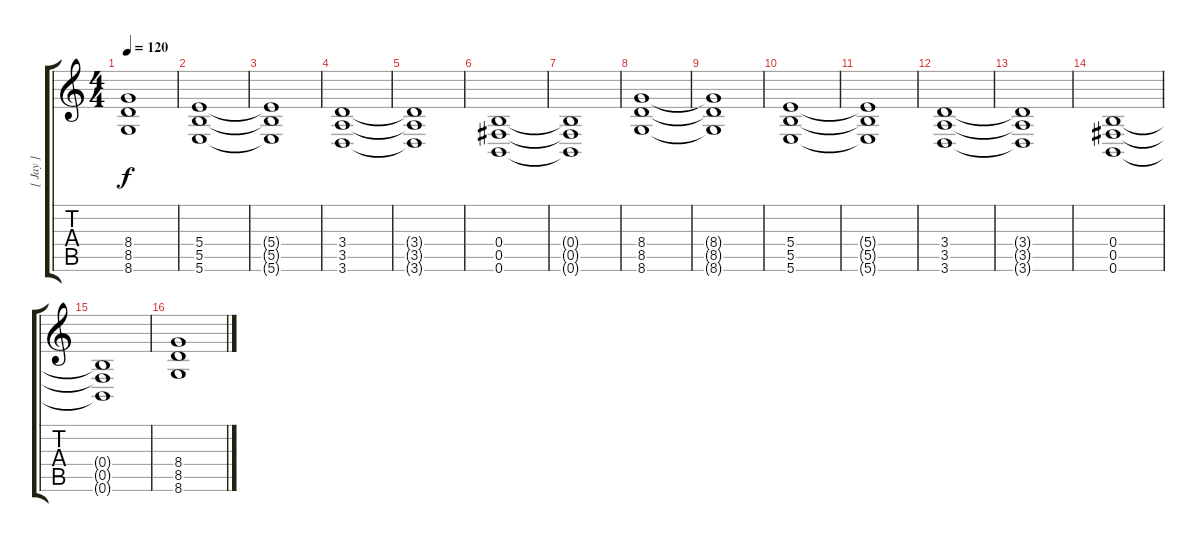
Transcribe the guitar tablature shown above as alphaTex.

\track ("[ Jay ]" "[ Jay ]") {instrument distortionguitar}
\staff {score tabs}
\tuning (Db4 Ab3 E3 B2 Gb2 B1) {hide}
\ts (4 4)
\tempo 120
\clef g2
\ks c
(8.4{t} 8.5{t} 8.6{t}).1{dy f} |
(5.4 5.5 5.6).1 |
(5.4{t} 5.5{t} 5.6{t}).1 |
(3.4 3.5 3.6).1 |
(3.4{t} 3.5{t} 3.6{t}).1 |
(0.4 0.5 0.6).1 |
(0.4{t} 0.5{t} 0.6{t}).1 |
(8.4 8.5 8.6).1 |
(8.4{t} 8.5{t} 8.6{t}).1 |
(5.4 5.5 5.6).1 |
(5.4{t} 5.5{t} 5.6{t}).1 |
(3.4 3.5 3.6).1 |
(3.4{t} 3.5{t} 3.6{t}).1 |
(0.4 0.5 0.6).1 |
(0.4{t} 0.5{t} 0.6{t}).1 |
(8.4 8.5 8.6).1
